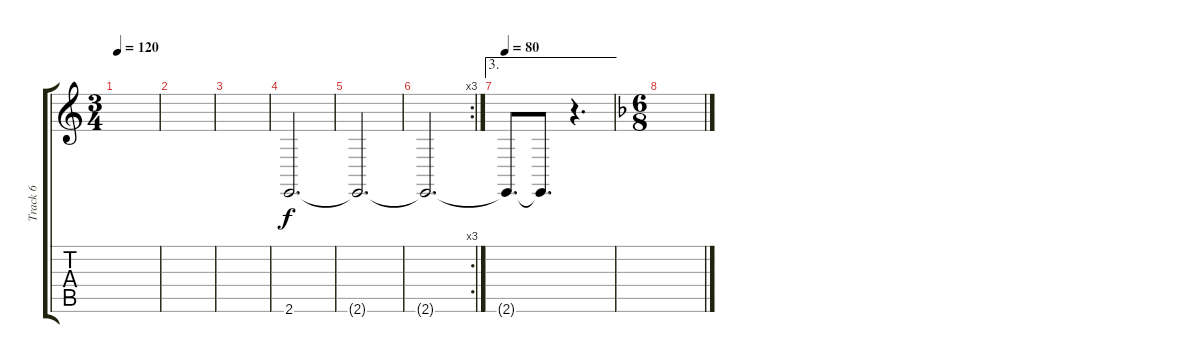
\track ("Track 6" "Track 6") {instrument stringensemble1}
\staff {score tabs}
\tuning (E4 B3 G3 D3 A2 D2) {hide}
\ts (3 4)
\tempo 120
\clef g2
\ks c
|
|
|
2.6.2{d} |
2.6{t}.2{d} |
\rc 3
2.6{t}.2{d} |
\ae 3
\tempo 80
2.6{t}.8{d} 2.6{t}.8{d} r.4{d} |
\ts (6 8)
\ks f
